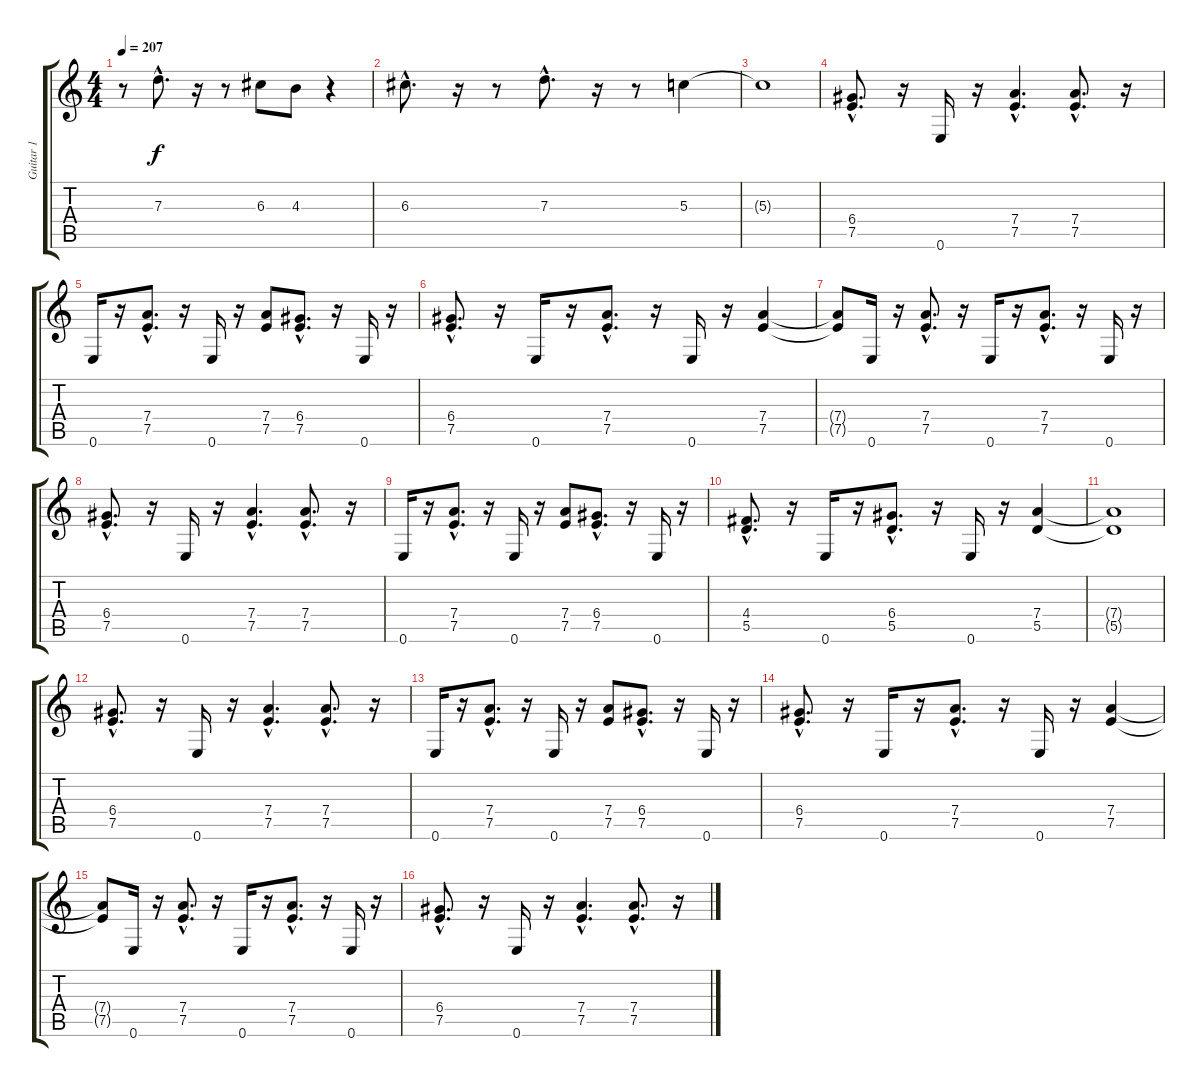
\track ("Guitar 1" "Guitar 1") {instrument distortionguitar}
\staff {score tabs}
\tuning (E4 B3 G3 D3 A2 E2) {hide}
\ts (4 4)
\tempo 207
\clef g2
\ks c
r.8{dy f} 7.3{hac}.8{d} r.16 r.8 6.3.8 4.3.8 r.4 |
6.3{hac}.8{d} r.16 r.8 7.3{hac}.8{d} r.16 r.8 5.3.4 |
5.3{t}.1 |
(6.4{hac} 7.5{hac}).8{d} r.16 0.6.16 r.16 (7.4{hac} 7.5{hac}).4{d} (7.4{hac} 7.5{hac}).8{d} r.16 |
0.6.16 r.16 (7.4{hac} 7.5{hac}).8{d} r.16 0.6.16 r.16 (7.4 7.5).8 (6.4{hac} 7.5{hac}).8{d} r.16 0.6.16 r.16 |
(6.4{hac} 7.5{hac}).8{d} r.16 0.6.16 r.16 (7.4{hac} 7.5{hac}).8{d} r.16 0.6.16 r.16 (7.4 7.5).4 |
(7.4{t} 7.5{t}).8 0.6.16 r.16 (7.4{hac} 7.5{hac}).8{d} r.16 0.6.16 r.16 (7.4{hac} 7.5{hac}).8{d} r.16 0.6.16 r.16 |
(6.4{hac} 7.5{hac}).8{d} r.16 0.6.16 r.16 (7.4{hac} 7.5{hac}).4{d} (7.4{hac} 7.5{hac}).8{d} r.16 |
0.6.16 r.16 (7.4{hac} 7.5{hac}).8{d} r.16 0.6.16 r.16 (7.4 7.5).8 (6.4{hac} 7.5{hac}).8{d} r.16 0.6.16 r.16 |
(4.4{hac} 5.5{hac}).8{d} r.16 0.6.16 r.16 (6.4{hac} 5.5{hac}).8{d} r.16 0.6.16 r.16 (7.4 5.5).4 |
(7.4{t} 5.5{t}).1 |
(6.4{hac} 7.5{hac}).8{d} r.16 0.6.16 r.16 (7.4{hac} 7.5{hac}).4{d} (7.4{hac} 7.5{hac}).8{d} r.16 |
0.6.16 r.16 (7.4{hac} 7.5{hac}).8{d} r.16 0.6.16 r.16 (7.4 7.5).8 (6.4{hac} 7.5{hac}).8{d} r.16 0.6.16 r.16 |
(6.4{hac} 7.5{hac}).8{d} r.16 0.6.16 r.16 (7.4{hac} 7.5{hac}).8{d} r.16 0.6.16 r.16 (7.4 7.5).4 |
(7.4{t} 7.5{t}).8 0.6.16 r.16 (7.4{hac} 7.5{hac}).8{d} r.16 0.6.16 r.16 (7.4{hac} 7.5{hac}).8{d} r.16 0.6.16 r.16 |
(6.4{hac} 7.5{hac}).8{d} r.16 0.6.16 r.16 (7.4{hac} 7.5{hac}).4{d} (7.4{hac} 7.5{hac}).8{d} r.16
